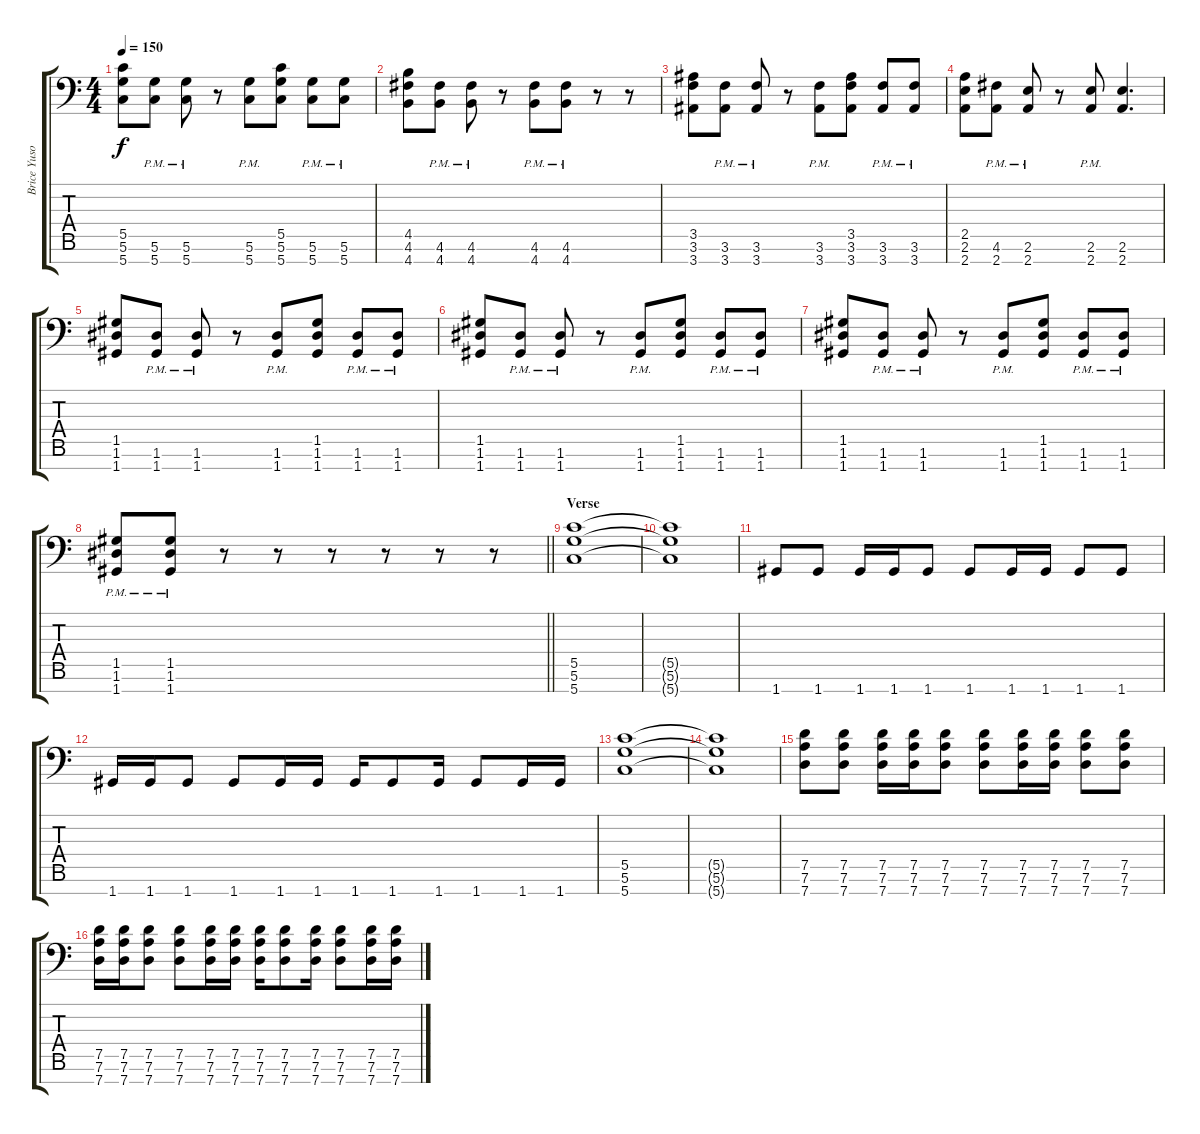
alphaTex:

\track ("Brice Yuson (Rythm)" "Brice Yuso") {instrument distortionguitar}
\staff {score tabs}
\tuning (D4 A3 F3 C3 G2 D2 G1) {hide}
\ts (4 4)
\tempo 150
\clef f4
\ks c
(5.5 5.6 5.7).8{dy f} (5.6{pm} 5.7{pm}).8 (5.6{pm} 5.7{pm}).8 r.8 (5.6{pm} 5.7{pm}).8 (5.5 5.6 5.7).8 (5.6{pm} 5.7{pm}).8 (5.6{pm} 5.7{pm}).8 |
(4.5 4.6 4.7).8 (4.6{pm} 4.7{pm}).8 (4.6{pm} 4.7{pm}).8 r.8 (4.6{pm} 4.7{pm}).8 (4.6{pm} 4.7{pm}).8 r.8 r.8 |
(3.5 3.6 3.7).8 (3.6{pm} 3.7{pm}).8 (3.6{pm} 3.7{pm}).8 r.8 (3.6{pm} 3.7{pm}).8 (3.5 3.6 3.7).8 (3.6{pm} 3.7{pm}).8 (3.6{pm} 3.7{pm}).8 |
(2.5 2.6 2.7).8 (4.6{pm} 2.7{pm}).8 (2.6{pm} 2.7{pm}).8 r.8 (2.6{pm} 2.7{pm}).8 (2.6 2.7).4{d} |
(1.5 1.6 1.7).8 (1.6{pm} 1.7{pm}).8 (1.6{pm} 1.7{pm}).8 r.8 (1.6{pm} 1.7{pm}).8 (1.5 1.6 1.7).8 (1.6{pm} 1.7{pm}).8 (1.6{pm} 1.7{pm}).8 |
(1.5 1.6 1.7).8 (1.6{pm} 1.7{pm}).8 (1.6{pm} 1.7{pm}).8 r.8 (1.6{pm} 1.7{pm}).8 (1.5 1.6 1.7).8 (1.6{pm} 1.7{pm}).8 (1.6{pm} 1.7{pm}).8 |
(1.5 1.6 1.7).8 (1.6{pm} 1.7{pm}).8 (1.6{pm} 1.7{pm}).8 r.8 (1.6{pm} 1.7{pm}).8 (1.5 1.6 1.7).8 (1.6{pm} 1.7{pm}).8 (1.6{pm} 1.7{pm}).8 |
\barLineRight lightlight
(1.5{pm} 1.6{pm} 1.7{pm}).8 (1.5{pm} 1.6{pm} 1.7{pm}).8 r.8 r.8 r.8 r.8 r.8 r.8 |
\section ("" "Verse")
(5.5 5.6 5.7).1 |
(5.5{t} 5.6{t} 5.7{t}).1 |
1.7.8 1.7.8 1.7.16 1.7.16 1.7.8 1.7.8 1.7.16 1.7.16 1.7.8 1.7.8 |
1.7.16 1.7.16 1.7.8 1.7.8 1.7.16 1.7.16 1.7.16 1.7.8 1.7.16 1.7.8 1.7.16 1.7.16 |
(5.5 5.6 5.7).1 |
(5.5{t} 5.6{t} 5.7{t}).1 |
(7.5 7.6 7.7).8 (7.5 7.6 7.7).8 (7.5 7.6 7.7).16 (7.5 7.6 7.7).16 (7.5 7.6 7.7).8 (7.5 7.6 7.7).8 (7.5 7.6 7.7).16 (7.5 7.6 7.7).16 (7.5 7.6 7.7).8 (7.5 7.6 7.7).8 |
(7.5 7.6 7.7).16 (7.5 7.6 7.7).16 (7.5 7.6 7.7).8 (7.5 7.6 7.7).8 (7.5 7.6 7.7).16 (7.5 7.6 7.7).16 (7.5 7.6 7.7).16 (7.5 7.6 7.7).8 (7.5 7.6 7.7).16 (7.5 7.6 7.7).8 (7.5 7.6 7.7).16 (7.5 7.6 7.7).16
